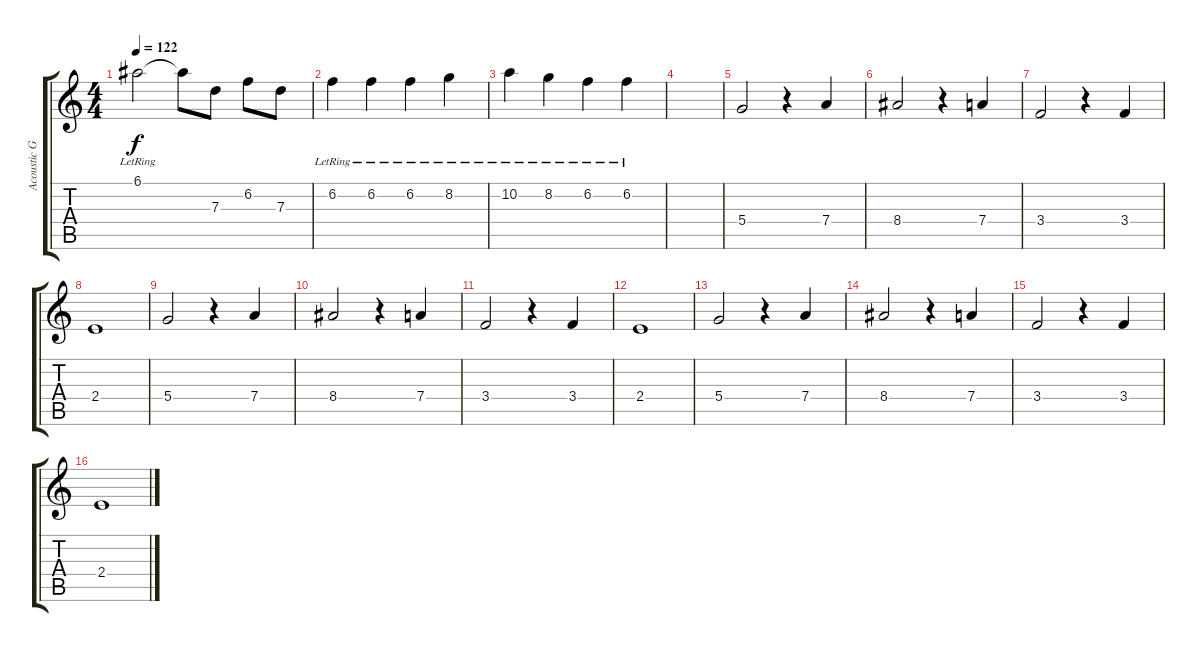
\track ("Acoustic Guitar" "Acoustic G") {instrument acousticguitarsteel}
\staff {score tabs}
\tuning (E4 B3 G3 D3 A2 E2) {hide}
\ts (4 4)
\tempo 122
\clef g2
\ks c
6.1{lr}.2{dy f} 6.1{t}.8 7.3.8 6.2.8 7.3.8 |
6.2{lr}.4 6.2{lr}.4 6.2{lr}.4 8.2{lr}.4 |
10.2{lr}.4 8.2{lr}.4 6.2{lr}.4 6.2{lr}.4 |
|
5.4.2 r.4 7.4.4 |
8.4.2 r.4 7.4.4 |
3.4.2 r.4 3.4.4 |
2.4.1 |
5.4.2 r.4 7.4.4 |
8.4.2 r.4 7.4.4 |
3.4.2 r.4 3.4.4 |
2.4.1 |
5.4.2 r.4 7.4.4 |
8.4.2 r.4 7.4.4 |
3.4.2 r.4 3.4.4 |
2.4.1
